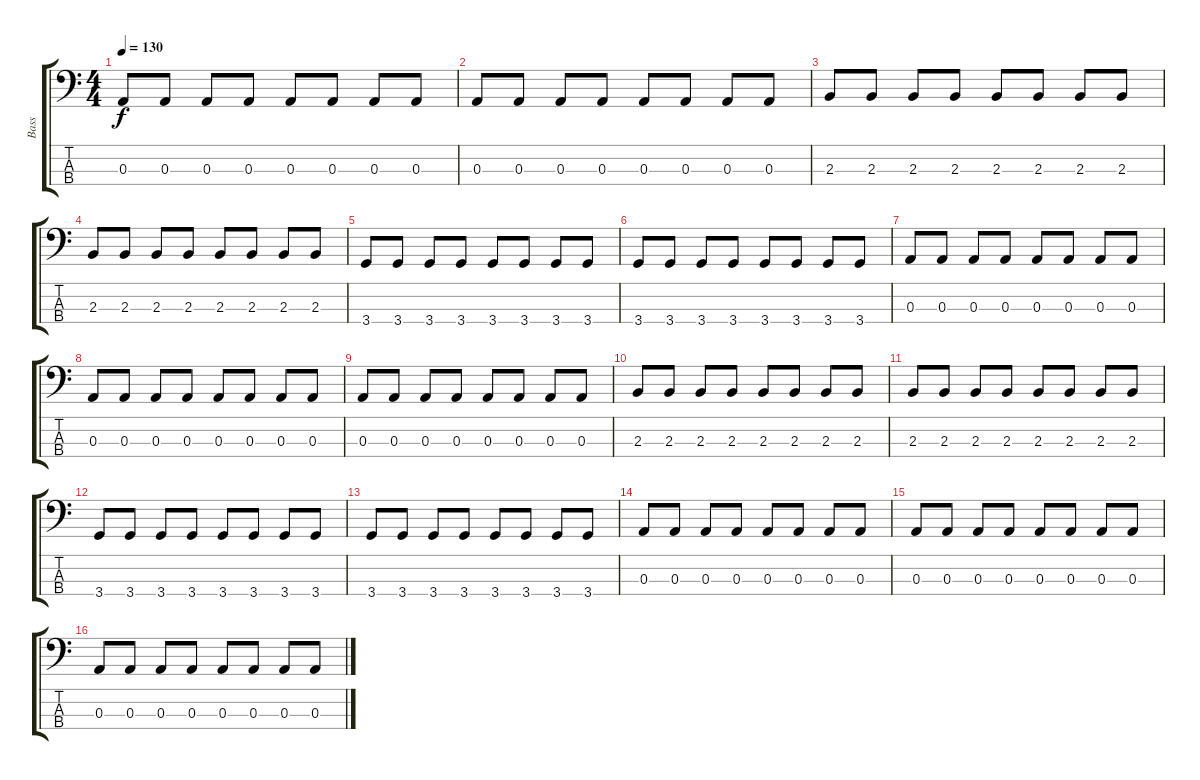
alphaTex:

\track ("Bass" "Bass") {instrument electricbasspick}
\staff {score tabs}
\tuning (G2 D2 A1 E1) {hide}
\ts (4 4)
\tempo 130
\clef f4
\ks c
0.3.8{dy f} 0.3.8 0.3.8 0.3.8 0.3.8 0.3.8 0.3.8 0.3.8 |
0.3.8 0.3.8 0.3.8 0.3.8 0.3.8 0.3.8 0.3.8 0.3.8 |
2.3.8 2.3.8 2.3.8 2.3.8 2.3.8 2.3.8 2.3.8 2.3.8 |
2.3.8 2.3.8 2.3.8 2.3.8 2.3.8 2.3.8 2.3.8 2.3.8 |
3.4.8 3.4.8 3.4.8 3.4.8 3.4.8 3.4.8 3.4.8 3.4.8 |
3.4.8 3.4.8 3.4.8 3.4.8 3.4.8 3.4.8 3.4.8 3.4.8 |
0.3.8 0.3.8 0.3.8 0.3.8 0.3.8 0.3.8 0.3.8 0.3.8 |
0.3.8 0.3.8 0.3.8 0.3.8 0.3.8 0.3.8 0.3.8 0.3.8 |
0.3.8 0.3.8 0.3.8 0.3.8 0.3.8 0.3.8 0.3.8 0.3.8 |
2.3.8 2.3.8 2.3.8 2.3.8 2.3.8 2.3.8 2.3.8 2.3.8 |
2.3.8 2.3.8 2.3.8 2.3.8 2.3.8 2.3.8 2.3.8 2.3.8 |
3.4.8 3.4.8 3.4.8 3.4.8 3.4.8 3.4.8 3.4.8 3.4.8 |
3.4.8 3.4.8 3.4.8 3.4.8 3.4.8 3.4.8 3.4.8 3.4.8 |
0.3.8 0.3.8 0.3.8 0.3.8 0.3.8 0.3.8 0.3.8 0.3.8 |
0.3.8 0.3.8 0.3.8 0.3.8 0.3.8 0.3.8 0.3.8 0.3.8 |
0.3.8 0.3.8 0.3.8 0.3.8 0.3.8 0.3.8 0.3.8 0.3.8
